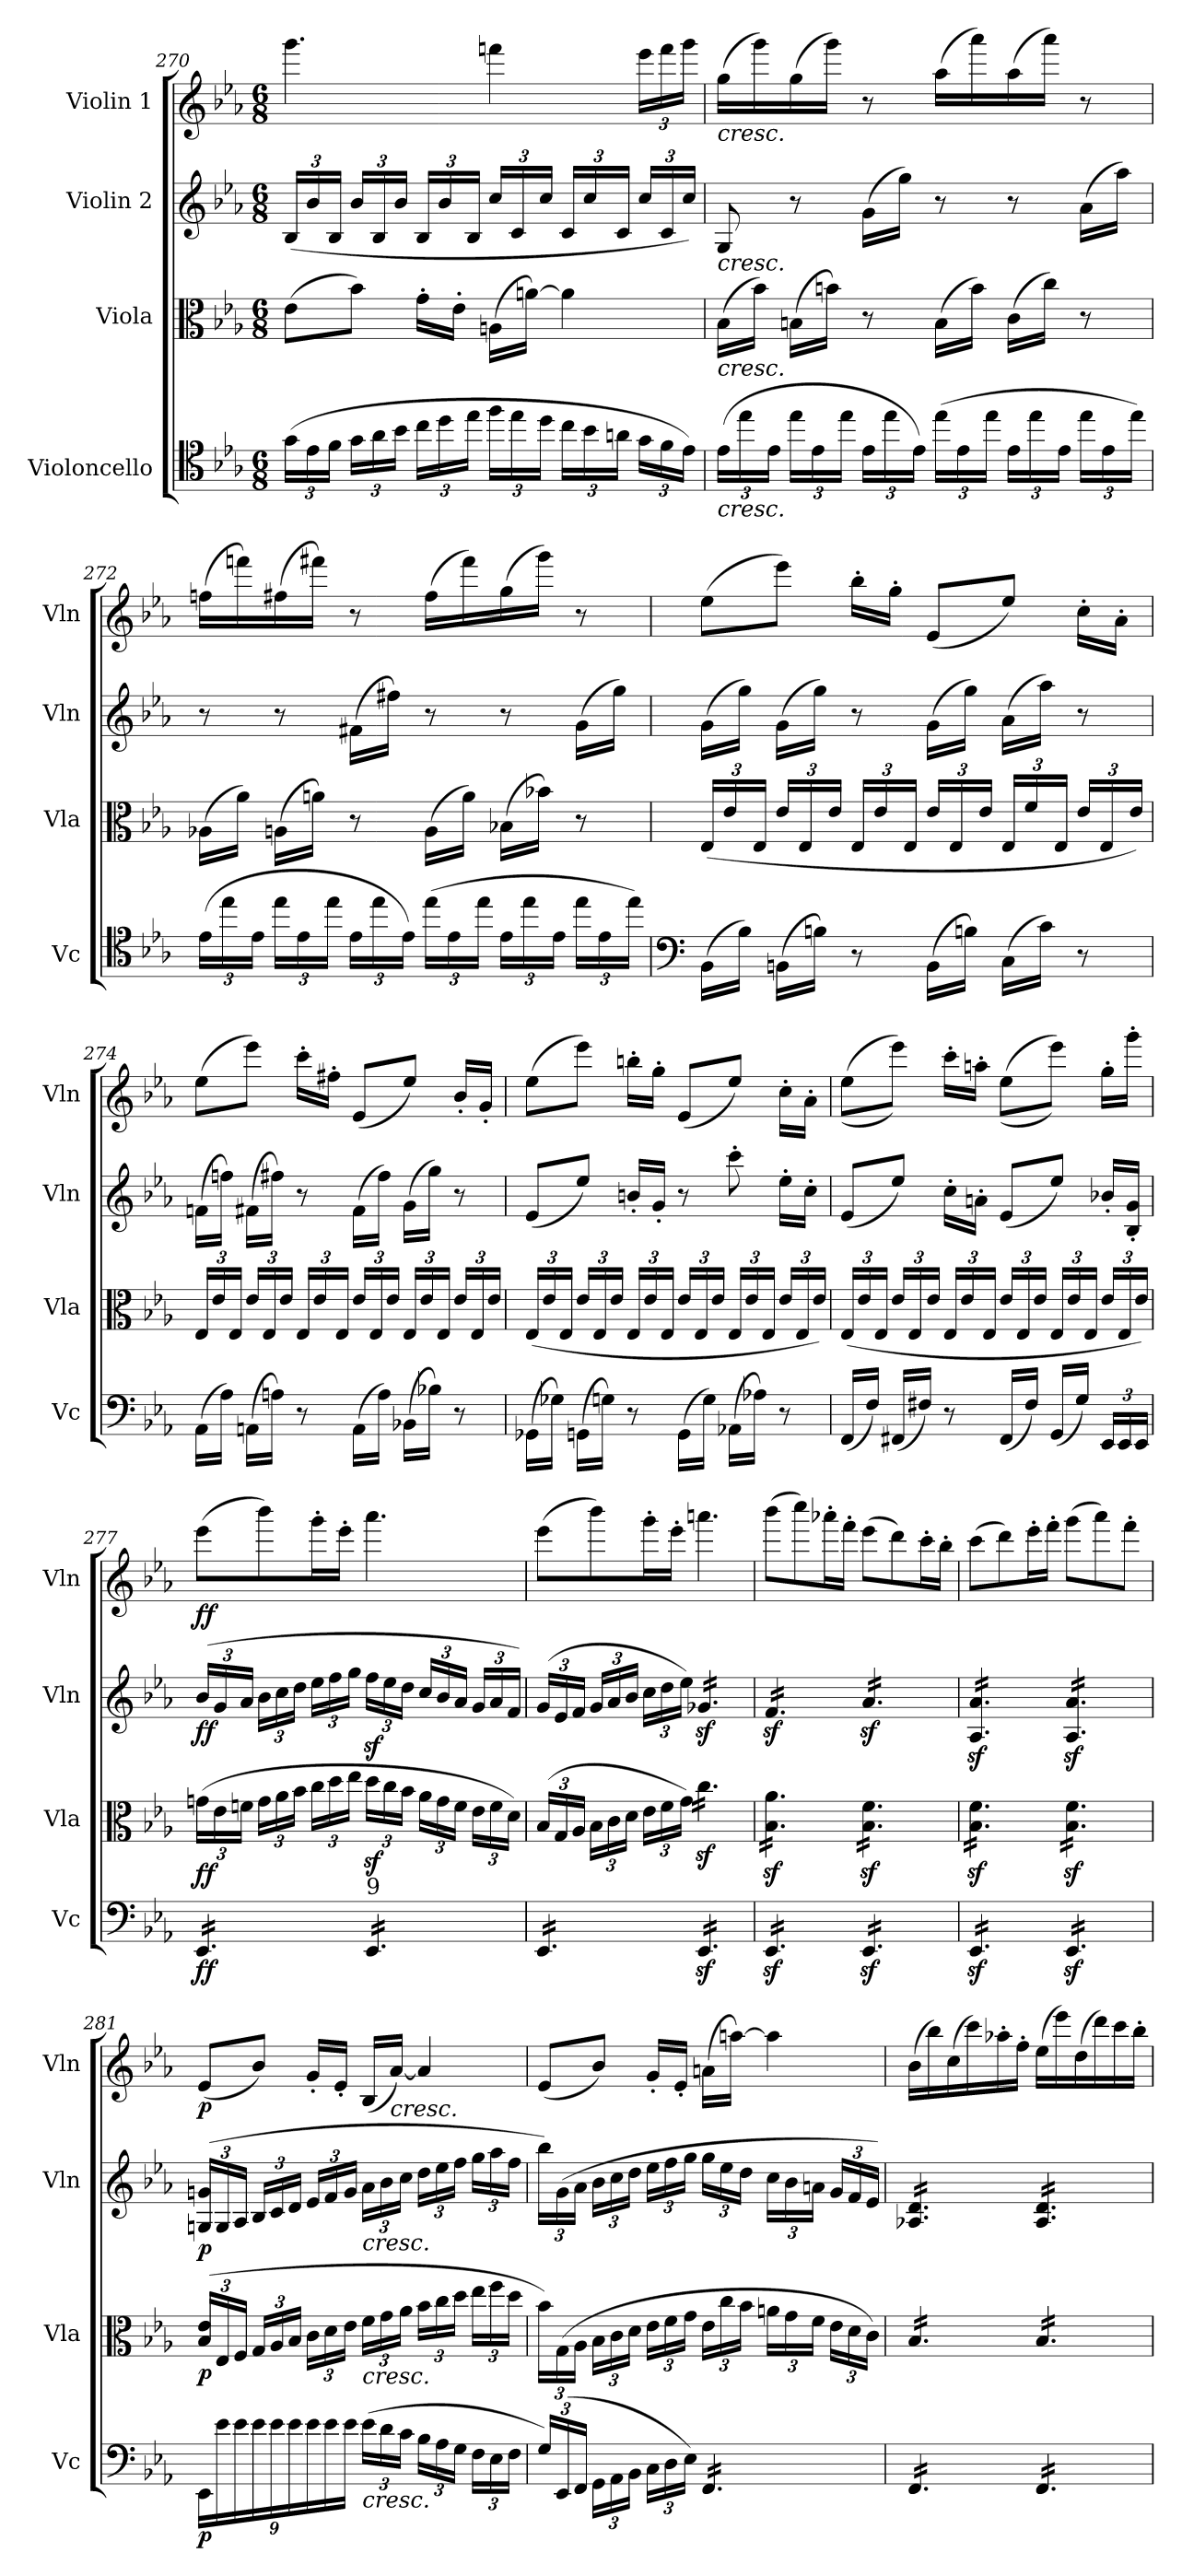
**kern	**dynam	**kern	**dynam	**kern	**dynam	**kern	**dynam
*part4	*part4	*part3	*part3	*part2	*part2	*part1	*part1
*staff4	*staff4	*staff3	*staff3	*staff2	*staff2	*staff1	*staff1
*I"Violoncello	*	*I"Viola	*	*I"Violin 2	*	*I"Violin 1	*
*I'Vc	*	*I'Vla	*	*I'Vln	*	*I'Vln	*
*clefC4	*	*clefC3	*	*clefG2	*	*clefG2	*
*k[b-e-a-]	*	*k[b-e-a-]	*	*k[b-e-a-]	*	*k[b-e-a-]	*
*M6/8	*	*M6/8	*	*M6/8	*	*M6/8	*
*Xbrackettup	*	*	*	*Xbrackettup	*	*	*
=270	=270	=270	=270	=270	=270	=270	=270
(<24g\LL	.	(8e-\L	.	(>24B-/LL	.	4.ggg\	.
24e-\	.	.	.	24b-/	.	.	.
24f\JJ	.	.	.	24B-/JJ	.	.	.
24g\LL	.	8b-\J)	.	24b-/LL	.	.	.
24a-\	.	.	.	24B-/	.	.	.
24b-\JJ	.	.	.	24b-/JJ	.	.	.
*brackettup	*	*	*	*	*	*	*
24cc\LL	.	16g'\LL	.	24B-/LL	.	.	.
24dd\	.	.	.	24b-/	.	.	.
.	.	16e-'\JJ	.	.	.	.	.
24ee-\JJ	.	.	.	24B-/JJ	.	.	.
24ff\LL	.	(16An\LL	.	24cc/LL	.	4fffn\	.
24ee-\	.	.	.	24c/	.	.	.
.	.	[>16an\JJ)	.	.	.	.	.
24dd\JJ	.	.	.	24cc/JJ	.	.	.
24cc\LL	.	4a\]	.	24c/LL	.	.	.
24b-\	.	.	.	24cc/	.	.	.
24an\JJ	.	.	.	24c/JJ	.	.	.
*Xbrackettup	*	*	*	*	*	*Xbrackettup	*
24g\LL	.	.	.	24cc/LL	.	24eee-\LL	.
24f\	.	.	.	24c/	.	24fff\	.
24e-\JJ)	.	.	.	24cc/JJ)	.	24ggg\JJ	.
!!LO:LB:g=z
=271	=271	=271	=271	=271	=271	=271	=271
!	!	!	!	!	!	!LO:TX:b:i:t=cresc.	!
!	!	!	!	!LO:TX:b:i:t=cresc.	!	!	!
!	!	!LO:TX:b:i:t=cresc.	!	!	!	!	!
!LO:TX:b:i:t=cresc.	!	!	!	!	!	!	!
(24e-\LL	.	(16B-\LL	.	8G/	.	(16gg\LL	.
24ee-\	.	.	.	.	.	.	.
.	.	16b-\JJ)	.	.	.	16ggg\)	.
24e-\JJ	.	.	.	.	.	.	.
24ee-\LL	.	(16Bn\LL	.	8r	.	(16gg\	.
24e-\	.	.	.	.	.	.	.
.	.	16bn\JJ)	.	.	.	16ggg\JJ)	.
24ee-\JJ	.	.	.	.	.	.	.
24e-\LL	.	8r	.	(16g\LL	.	8r	.
24ee-\	.	.	.	.	.	.	.
.	.	.	.	16gg\JJ)	.	.	.
24e-\JJ)	.	.	.	.	.	.	.
(24ee-\LL	.	(16B\LL	.	8r	.	(16aa-\LL	.
24e-\	.	.	.	.	.	.	.
.	.	16b\JJ)	.	.	.	16aaa-\)	.
24ee-\JJ	.	.	.	.	.	.	.
24e-\LL	.	(16c\LL	.	8r	.	(16aa-\	.
24ee-\	.	.	.	.	.	.	.
.	.	16cc\JJ)	.	.	.	16aaa-\JJ)	.
24e-\JJ	.	.	.	.	.	.	.
24ee-\LL	.	8r	.	(16a-\LL	.	8r	.
24e-\	.	.	.	.	.	.	.
.	.	.	.	16aa-\JJ)	.	.	.
24ee-\JJ)	.	.	.	.	.	.	.
=272	=272	=272	=272	=272	=272	=272	=272
(24e-\LL	.	(16A-X\LL	.	8r	.	(16ffn\LL	.
24ee-\	.	.	.	.	.	.	.
.	.	16a-\JJ)	.	.	.	16fffn\)	.
24e-\JJ	.	.	.	.	.	.	.
24ee-\LL	.	(16An\LL	.	8r	.	(16ff#X\	.
24e-\	.	.	.	.	.	.	.
.	.	16an\JJ)	.	.	.	16fff#X\JJ)	.
24ee-\JJ	.	.	.	.	.	.	.
24e-\LL	.	8r	.	(16f#X\LL	.	8r	.
24ee-\	.	.	.	.	.	.	.
.	.	.	.	16ff#X\JJ)	.	.	.
24e-\JJ)	.	.	.	.	.	.	.
(24ee-\LL	.	(16A\LL	.	8r	.	(16ff#\LL	.
24e-\	.	.	.	.	.	.	.
.	.	16a\JJ)	.	.	.	16fff#\)	.
24ee-\JJ	.	.	.	.	.	.	.
24e-\LL	.	(16B-X\LL	.	8r	.	(16gg\	.
24ee-\	.	.	.	.	.	.	.
.	.	16b-X\JJ)	.	.	.	16ggg\JJ)	.
24e-\JJ	.	.	.	.	.	.	.
24ee-\LL	.	8r	.	(16g\LL	.	8r	.
24e-\	.	.	.	.	.	.	.
.	.	.	.	16gg\JJ)	.	.	.
24ee-\JJ)	.	.	.	.	.	.	.
!!LO:LB:g=z
=273	=273	=273	=273	=273	=273	=273	=273
*clefF4	*	*	*	*	*	*	*
*	*	*Xbrackettup	*	*	*	*	*
(16BB-\LL	.	(24E-/LL	.	(16g\LL	.	(8ee-\L	.
.	.	24e-/	.	.	.	.	.
16B-\JJ)	.	.	.	16gg\JJ)	.	.	.
.	.	24E-/JJ	.	.	.	.	.
(16BBn\LL	.	24e-/LL	.	(16g\LL	.	8eee-\J)	.
.	.	24E-/	.	.	.	.	.
16Bn\JJ)	.	.	.	16gg\JJ)	.	.	.
.	.	24e-/JJ	.	.	.	.	.
8r	.	24E-/LL	.	8r	.	16bb-'\LL	.
.	.	24e-/	.	.	.	.	.
.	.	.	.	.	.	16gg'\JJ	.
.	.	24E-/JJ	.	.	.	.	.
(16BB\LL	.	24e-/LL	.	(16g\LL	.	(8e-/L	.
.	.	24E-/	.	.	.	.	.
16Bn\JJ)	.	.	.	16gg\JJ)	.	.	.
.	.	24e-/JJ	.	.	.	.	.
(16C\LL	.	24E-/LL	.	(16a-\LL	.	8ee-/J)	.
.	.	24f/	.	.	.	.	.
16c\JJ)	.	.	.	16aa-\JJ)	.	.	.
.	.	24E-/JJ	.	.	.	.	.
8r	.	24e-/LL	.	8r	.	16cc'\LL	.
.	.	24E-/	.	.	.	.	.
.	.	.	.	.	.	16a-'\JJ	.
.	.	24e-/JJ)	.	.	.	.	.
=274	=274	=274	=274	=274	=274	=274	=274
(16AA-\LL	.	24E-/LL	.	(16fn\LL	.	(8ee-\L	.
.	.	24e-/	.	.	.	.	.
16A-\JJ)	.	.	.	16ffn\JJ)	.	.	.
.	.	24E-/JJ	.	.	.	.	.
(16AAn\LL	.	24e-/LL	.	(16f#X\LL	.	8eee-\J)	.
.	.	24E-/	.	.	.	.	.
16An\JJ)	.	.	.	16ff#X\JJ)	.	.	.
.	.	24e-/JJ	.	.	.	.	.
8r	.	24E-/LL	.	8r	.	16ccc'\LL	.
.	.	24e-/	.	.	.	.	.
.	.	.	.	.	.	16ff#X'\JJ	.
.	.	24E-/JJ	.	.	.	.	.
(16AA\LL	.	24e-/LL	.	(16f#\LL	.	(8e-/L	.
.	.	24E-/	.	.	.	.	.
16A\JJ)	.	.	.	16ff#\JJ)	.	.	.
.	.	24e-/JJ	.	.	.	.	.
(16BB-X\LL	.	24E-/LL	.	(16g\LL	.	8ee-/J)	.
.	.	24e-/	.	.	.	.	.
16B-X\JJ)	.	.	.	16gg\JJ)	.	.	.
.	.	24E-/JJ	.	.	.	.	.
8r	.	24e-/LL	.	8r	.	16b-'/LL	.
.	.	24E-/	.	.	.	.	.
.	.	.	.	.	.	16g'/JJ	.
.	.	24e-/JJ	.	.	.	.	.
!!LO:LB:g=z
=275	=275	=275	=275	=275	=275	=275	=275
(16GG-X\LL	.	(24E-/LL	.	(8e-/L	.	(8ee-\L	.
.	.	24e-/	.	.	.	.	.
16G-X\JJ)	.	.	.	.	.	.	.
.	.	24E-/JJ	.	.	.	.	.
(16GGn\LL	.	24e-/LL	.	8ee-/J)	.	8eee-\J)	.
.	.	24E-/	.	.	.	.	.
16Gn\JJ)	.	.	.	.	.	.	.
.	.	24e-/JJ	.	.	.	.	.
8r	.	24E-/LL	.	16bn'/LL	.	16bbn'\LL	.
.	.	24e-/	.	.	.	.	.
.	.	.	.	16g'/JJ	.	16gg'\JJ	.
.	.	24E-/JJ	.	.	.	.	.
(16GG\LL	.	24e-/LL	.	8r	.	(8e-/L	.
.	.	24E-/	.	.	.	.	.
16G\JJ)	.	.	.	.	.	.	.
.	.	24e-/JJ	.	.	.	.	.
(16AA-X\LL	.	24E-/LL	.	8ccc'\	.	8ee-/J)	.
.	.	24e-/	.	.	.	.	.
16A-X\JJ)	.	.	.	.	.	.	.
.	.	24E-/JJ	.	.	.	.	.
8r	.	24e-/LL	.	16ee-'\LL	.	16cc'\LL	.
.	.	24E-/	.	.	.	.	.
.	.	.	.	16cc'\JJ	.	16a-'\JJ	.
.	.	24e-/JJ)	.	.	.	.	.
=276	=276	=276	=276	=276	=276	=276	=276
(16FF/LL	.	(24E-/LL	.	(8e-/L	.	((8ee-\L	.
.	.	24e-/	.	.	.	.	.
16F/JJ)	.	.	.	.	.	.	.
.	.	24E-/JJ	.	.	.	.	.
(16FF#X/LL	.	24e-/LL	.	8ee-/J)	.	8eee-\J))	.
.	.	24E-/	.	.	.	.	.
16F#X/JJ)	.	.	.	.	.	.	.
.	.	24e-/JJ	.	.	.	.	.
8r	.	24E-/LL	.	16cc'\LL	.	16ccc'\LL	.
.	.	24e-/	.	.	.	.	.
.	.	.	.	16an'\JJ	.	16aan'\JJ	.
.	.	24E-/JJ	.	.	.	.	.
(16FF#/LL	.	24e-/LL	.	(8e-/L	.	((8ee-\L	.
.	.	24E-/	.	.	.	.	.
16F#/JJ)	.	.	.	.	.	.	.
.	.	24e-/JJ	.	.	.	.	.
(16GG/LL	.	24E-/LL	.	8ee-/J)	.	8eee-\J))	.
.	.	24e-/	.	.	.	.	.
16G/JJ)	.	.	.	.	.	.	.
.	.	24E-/JJ	.	.	.	.	.
*brackettup	*	*	*	*	*	*	*
24EE-/LL	.	24e-/LL	.	16b-X'/LL	.	16gg'\LL	.
24EE-/	.	24E-/	.	.	.	.	.
.	.	.	.	16B-/' 16g/'JJ	.	16ggg'\JJ	.
24EE-/JJ	.	24e-/JJ)	.	.	.	.	.
!!LO:LB:g=z
=277	=277	=277	=277	=277	=277	=277	=277
*	*	*brackettup	*	*brackettup	*	*	*
!LO:TX:a:t=9	!	!	!	!	!	!	!
!	!LO:DY:b	!	!LO:DY:b	!	!LO:DY:b	!	!LO:DY:b
*tremolo	*	*	*	*	*	*	*
16EE-/LL	ff	(<24gn\LL	ff	(24b-/LL	ff	(8eee-\L	ff
.	.	24e-\	.	24g/	.	.	.
16EE-/	.	.	.	.	.	.	.
.	.	24fn\JJ	.	24a-/JJ	.	.	.
*	*	*	*	*Xbrackettup	*	*	*
16EE-/	.	24g\LL	.	24b-\LL	.	8bbb-\)	.
.	.	24a-\	.	24cc\	.	.	.
16EE-/	.	.	.	.	.	.	.
.	.	24b-\JJ	.	24dd\JJ	.	.	.
16EE-/	.	24cc\LL	.	24ee-\LL	.	16ggg'\L	.
.	.	24dd\	.	24ff\	.	.	.
16EE-/JJ	.	.	.	.	.	16eee-'\JJ	.
.	.	24ee-\JJ	.	24gg\JJ	.	.	.
!LO:TX:a:t=9	!	!	!	!	!	!	!
16EE-/LL	.	24ddz<\LL	.	24ffz<\LL	.	4.aaa-\	.
.	.	24cc\	.	24ee-\	.	.	.
16EE-/	.	.	.	.	.	.	.
.	.	24b-\JJ	.	24dd\JJ	.	.	.
*	*	*	*	*brackettup	*	*	*
16EE-/	.	24a-\LL	.	24cc/LL	.	.	.
.	.	24g\	.	24b-/	.	.	.
16EE-/	.	.	.	.	.	.	.
.	.	24f\JJ	.	24a-/JJ	.	.	.
16EE-/	.	24e-\LL	.	24g/LL	.	.	.
.	.	24f\	.	24a-/	.	.	.
16EE-/JJ	.	.	.	.	.	.	.
.	.	24d\JJ)	.	24f/JJ)	.	.	.
!!LO:PB:g=z
=278	=278	=278	=278	=278	=278	=278	=278
*	*	*Xbrackettup	*	*Xbrackettup	*	*	*
16EE-/LL	.	(24B-/LL	.	(24g/LL	.	(8eee-\L	.
.	.	24G/	.	24e-/	.	.	.
16EE-/	.	.	.	.	.	.	.
.	.	24A-/JJ	.	24f/JJ	.	.	.
16EE-/	.	24B-\LL	.	24g/LL	.	8bbb-\)	.
.	.	24c\	.	24a-/	.	.	.
16EE-/	.	.	.	.	.	.	.
.	.	24d\JJ	.	24b-/JJ	.	.	.
16EE-/	.	24e-\LL	.	24cc\LL	.	16ggg'\L	.
.	.	24f\	.	24dd\	.	.	.
16EE-/JJ	.	.	.	.	.	16eee-'\JJ	.
.	.	24g\JJ)	.	24ee-\JJ)	.	.	.
*	*	*tremolo	*	*	*	*	*
*	*	*	*	*tremolo	*	*	*
16EE-z</LL	.	16ccz<\LL	.	16g-Xz</LL	.	4.aaan\	.
16EE-z</	.	16ccz<\	.	16g-Xz</	.	.	.
16EE-z</	.	16ccz<\	.	16g-Xz</	.	.	.
16EE-z</	.	16ccz<\	.	16g-Xz</	.	.	.
16EE-z</	.	16ccz<\	.	16g-Xz</	.	.	.
16EE-z</JJ	.	16ccz<\JJ	.	16g-Xz</JJ	.	.	.
=279	=279	=279	=279	=279	=279	=279	=279
16EE-z</LL	.	16B-\z< 16a-\z<LL	.	16fz</LL	.	(8bbb-\L	.
16EE-z</	.	16B-\z< 16a-\z<	.	16fz</	.	.	.
16EE-z</	.	16B-\z< 16a-\z<	.	16fz</	.	8cccc\)	.
16EE-z</	.	16B-\z< 16a-\z<	.	16fz</	.	.	.
16EE-z</	.	16B-\z< 16a-\z<	.	16fz</	.	16aaa-X'\L	.
16EE-z</JJ	.	16B-\z< 16a-\z<JJ	.	16fz</JJ	.	16fff'\JJ	.
16EE-z</LL	.	16B-\z< 16f\z<LL	.	16a-z</LL	.	(8eee-\L	.
16EE-z</	.	16B-\z< 16f\z<	.	16a-z</	.	.	.
16EE-z</	.	16B-\z< 16f\z<	.	16a-z</	.	8ddd\)	.
16EE-z</	.	16B-\z< 16f\z<	.	16a-z</	.	.	.
16EE-z</	.	16B-\z< 16f\z<	.	16a-z</	.	16ccc'\L	.
16EE-z</JJ	.	16B-\z< 16f\z<JJ	.	16a-z</JJ	.	16bb-'\JJ	.
=280	=280	=280	=280	=280	=280	=280	=280
16EE-z</LL	.	16B-\z< 16f\z<LL	.	16A-/z< 16a-/z<LL	.	(8ccc\L	.
16EE-z</	.	16B-\z< 16f\z<	.	16A-/z< 16a-/z<	.	.	.
16EE-z</	.	16B-\z< 16f\z<	.	16A-/z< 16a-/z<	.	8ddd\)	.
16EE-z</	.	16B-\z< 16f\z<	.	16A-/z< 16a-/z<	.	.	.
16EE-z</	.	16B-\z< 16f\z<	.	16A-/z< 16a-/z<	.	16eee-'\L	.
16EE-z</JJ	.	16B-\z< 16f\z<JJ	.	16A-/z< 16a-/z<JJ	.	16fff'\JJ	.
16EE-z</LL	.	16B-\z< 16f\z<LL	.	16A-/z< 16a-/z<LL	.	(8ggg\L	.
16EE-z</	.	16B-\z< 16f\z<	.	16A-/z< 16a-/z<	.	.	.
16EE-z</	.	16B-\z< 16f\z<	.	16A-/z< 16a-/z<	.	8aaa-\)	.
16EE-z</	.	16B-\z< 16f\z<	.	16A-/z< 16a-/z<	.	.	.
16EE-z</	.	16B-\z< 16f\z<	.	16A-/z< 16a-/z<	.	8fff'\J	.
16EE-z</JJ	.	16B-\z< 16f\z<JJ	.	16A-/z< 16a-/z<JJ	.	.	.
*	*	*	*	*Xtremolo	*	*	*
*	*	*Xtremolo	*	*	*	*	*
*Xtremolo	*	*	*	*	*	*	*
=281	=281	=281	=281	=281	=281	=281	=281
!	!LO:DY:b	!	!LO:DY:b	!	!LO:DY:b	!	!LO:DY:b
24EE-\LL	p	(24B-/ 24e-/LL	p	(24Gn/ 24gn/LL	p	(8e-/L	p
24e-\	.	24E-/	.	24G/	.	.	.
24e-\J	.	24F/JJ	.	24A-/JJ	.	.	.
*tremolo	*	*	*	*	*	*	*
24e-\	.	24G/LL	.	24B-/LL	.	8b-/J)	.
24e-\	.	24A-/	.	24c/	.	.	.
24e-\	.	24B-/JJ	.	24d/JJ	.	.	.
*	*	*brackettup	*	*	*	*	*
24e-\	.	24c\LL	.	24e-/LL	.	16g'/LL	.
24e-\	.	24d\	.	24f/	.	.	.
.	.	.	.	.	.	16e-'/JJ	.
24e-\JJ	.	24e-\JJ	.	24g/JJ	.	.	.
*Xtremolo	*	*	*	*	*	*	*
*	*	*	*	*brackettup	*	*	*
!	!	!	!	!LO:TX:b:i:t=cresc.	!	!	!
!	!	!LO:TX:b:i:t=cresc.	!	!	!	!	!
!LO:TX:b:i:t=cresc.	!	!	!	!	!	!	!
(24e-\LL	.	24f\LL	.	24a-\LL	.	(16B-/LL	.
24d\	.	24g\	.	24b-\	.	.	.
!	!	!	!	!	!	!LO:TX:b:i:t=cresc.	!
.	.	.	.	.	.	[16a-/JJ)	.
24c\JJ	.	24a-\JJ	.	24cc\JJ	.	.	.
24B-\LL	.	24b-\LL	.	24dd\LL	.	4a-/]	.
24A-\	.	24cc\	.	24ee-\	.	.	.
24G\JJ	.	24dd\JJ	.	24ff\JJ	.	.	.
24F\LL	.	24ee-\LL	.	24gg\LL	.	.	.
24E-\	.	24ff\	.	24aa-\	.	.	.
24F\JJ	.	24dd\JJ	.	24ff\JJ	.	.	.
!!LO:LB:g=z
=282	=282	=282	=282	=282	=282	=282	=282
*	*	*Xbrackettup	*	*Xbrackettup	*	*	*
24G/LL)	.	24b-\LL)	.	24bb-\LL)	.	(8e-/L	.
(24EE-/	.	(24G\	.	(24g\	.	.	.
24FF/JJ	.	24A-\JJ	.	24a-\JJ	.	.	.
*Xbrackettup	*	*	*	*	*	*	*
24GG\LL	.	24B-\LL	.	24b-\LL	.	8b-/J)	.
24AA-\	.	24c\	.	24cc\	.	.	.
24BB-\JJ	.	24d\JJ	.	24dd\JJ	.	.	.
24C\LL	.	24e-\LL	.	24ee-\LL	.	16g'/LL	.
24D\	.	24f\	.	24ff\	.	.	.
.	.	.	.	.	.	16e-'/JJ	.
24E-\JJ)	.	24g\JJ	.	24gg\JJ	.	.	.
*tremolo	*	*	*	*	*	*	*
16FF/LL	.	24e-\LL	.	24gg\LL	.	(16an\LL	.
.	.	24cc\	.	24ee-\	.	.	.
16FF/	.	.	.	.	.	[16aan\JJ)	.
.	.	24b-\JJ	.	24dd\JJ	.	.	.
16FF/	.	24an\LL	.	24cc\LL	.	4aa\]	.
.	.	24g\	.	24b-\	.	.	.
16FF/	.	.	.	.	.	.	.
.	.	24f\JJ	.	24an\JJ	.	.	.
*	*	*	*	*brackettup	*	*	*
16FF/	.	24e-\LL	.	24g/LL	.	.	.
.	.	24d\	.	24f/	.	.	.
16FF/JJ	.	.	.	.	.	.	.
.	.	24c\JJ)	.	24e-/JJ)	.	.	.
!!LO:LB:g=z
=283	=283	=283	=283	=283	=283	=283	=283
*	*	*tremolo	*	*	*	*	*
*	*	*	*	*tremolo	*	*	*
16FF/LL	.	16B-/LL	.	16A-X/ 16d/LL	.	(16b-\LL	.
16FF/	.	16B-/	.	16A-X/ 16d/	.	16bb-\)	.
16FF/	.	16B-/	.	16A-X/ 16d/	.	(16cc\	.
16FF/	.	16B-/	.	16A-X/ 16d/	.	16ccc\)	.
16FF/	.	16B-/	.	16A-X/ 16d/	.	16aa-X'\	.
16FF/JJ	.	16B-/JJ	.	16A-X/ 16d/JJ	.	16ff'\JJ	.
16FF/LL	.	16B-/LL	.	16A-/ 16d/LL	.	(16ee-\LL	.
16FF/	.	16B-/	.	16A-/ 16d/	.	16eee-\)	.
16FF/	.	16B-/	.	16A-/ 16d/	.	(16dd\	.
16FF/	.	16B-/	.	16A-/ 16d/	.	16ddd\)	.
16FF/	.	16B-/	.	16A-/ 16d/	.	16ccc\	.
16FF/JJ	.	16B-/JJ	.	16A-/ 16d/JJ	.	16bb-'\JJ	.
*	*	*	*	*Xtremolo	*	*	*
*	*	*Xtremolo	*	*	*	*	*
*Xtremolo	*	*	*	*	*	*	*
=	=	=	=	=	=	=	=
*-	*-	*-	*-	*-	*-	*-	*-
